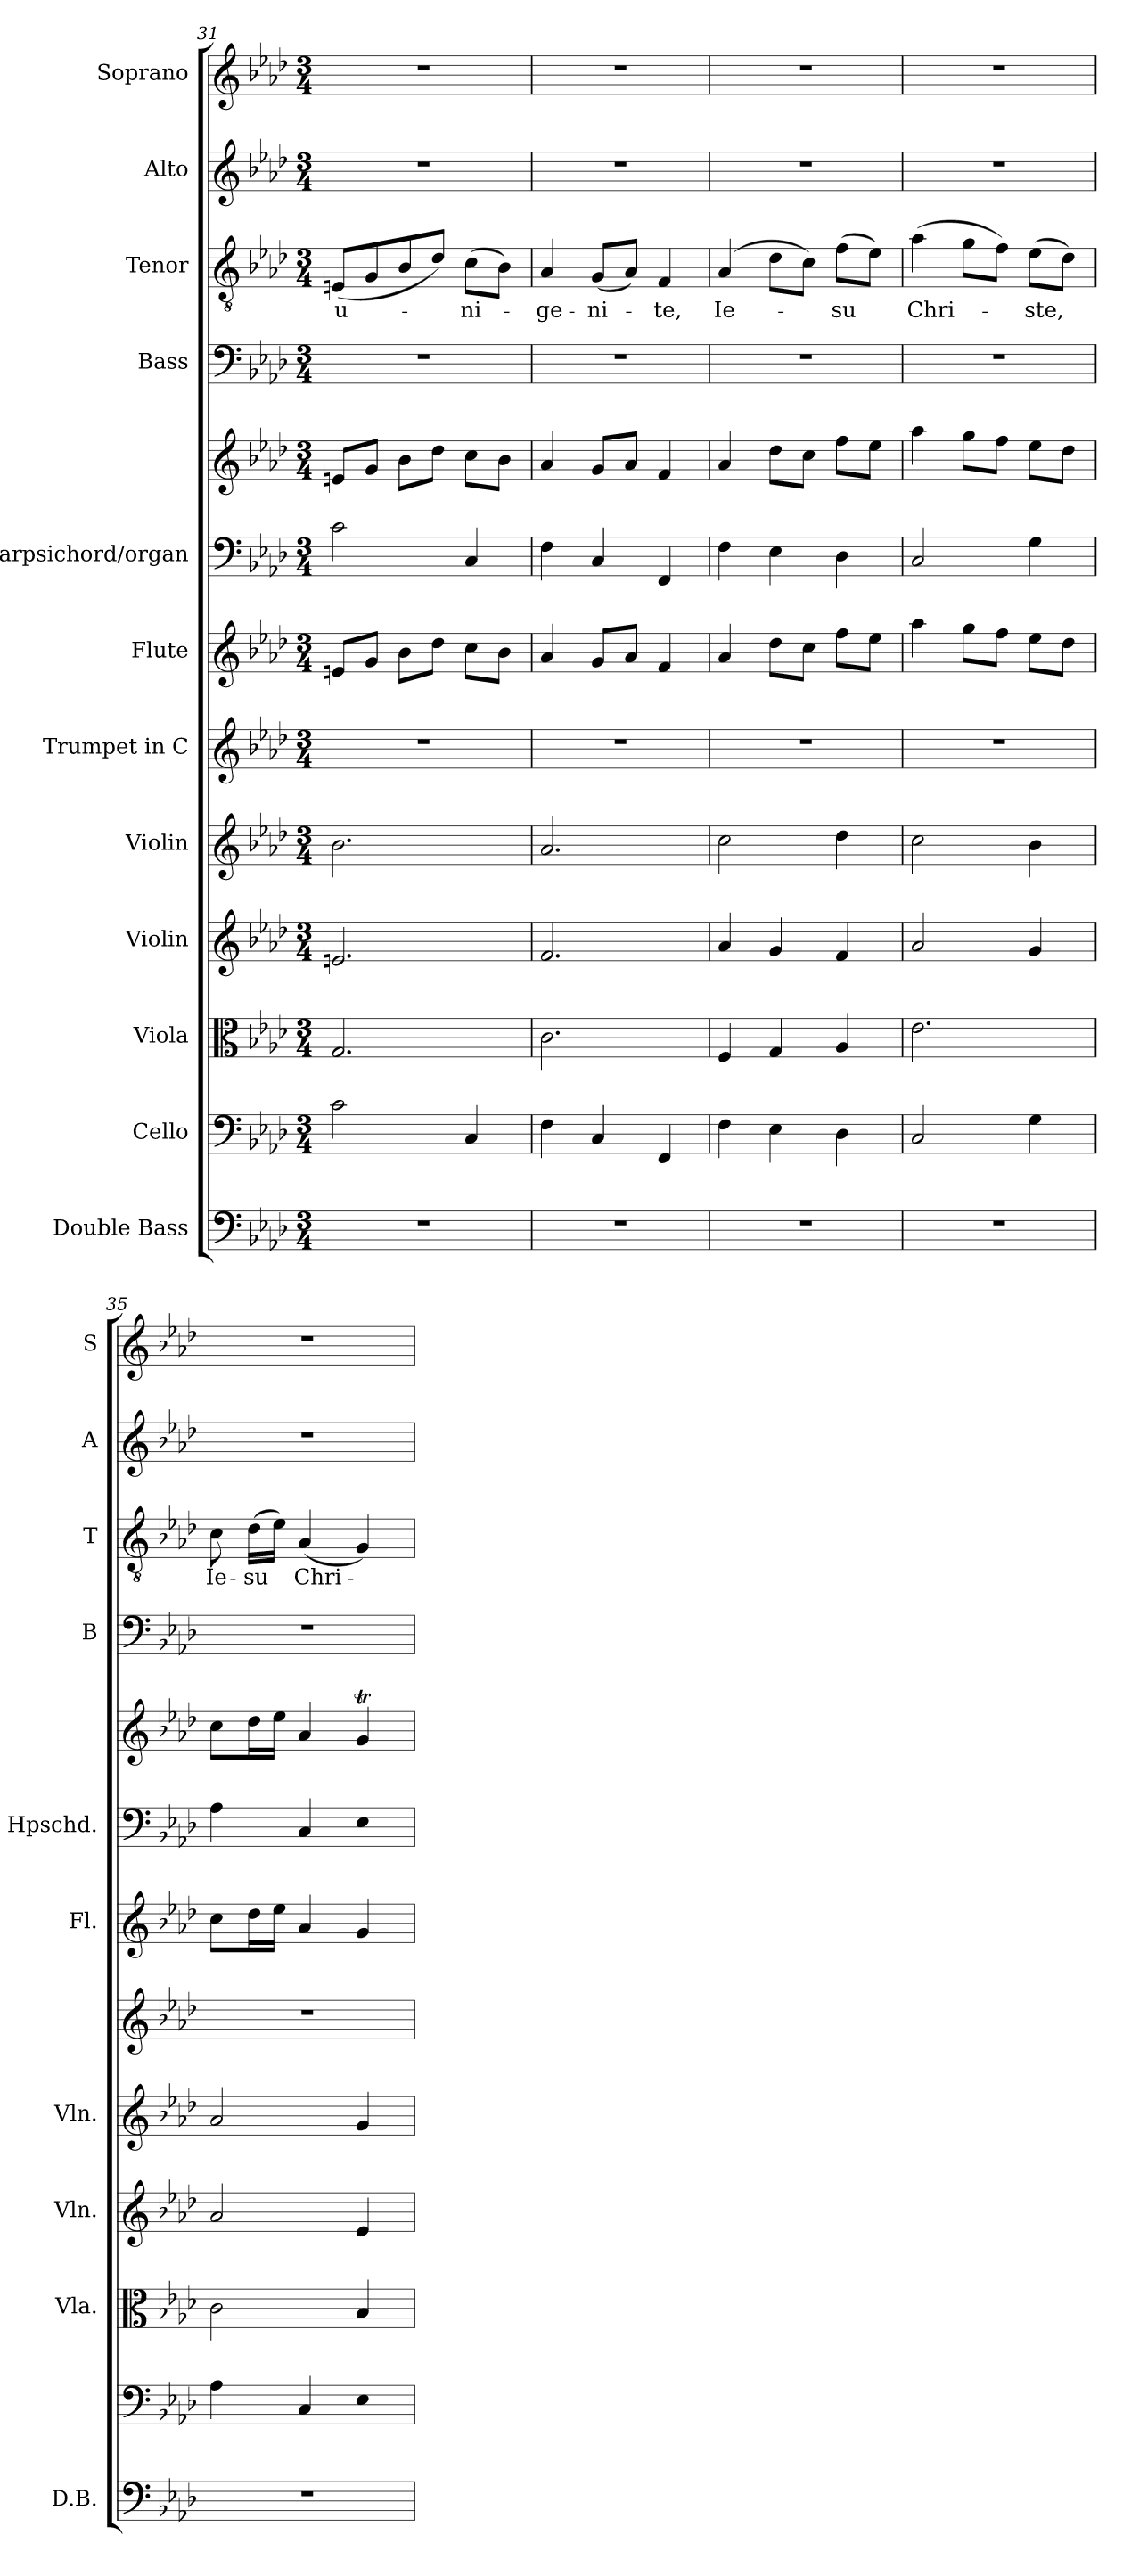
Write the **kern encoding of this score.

**kern	**kern	**kern	**kern	**kern	**kern	**kern	**kern	**kern	**kern	**kern	**text	**kern	**kern
*part12	*part11	*part10	*part9	*part8	*part7	*part6	*part5	*part5	*part4	*part3	*part3	*part2	*part1
*staff13	*staff12	*staff11	*staff10	*staff9	*staff8	*staff7	*staff6	*staff5	*staff4	*staff3	*staff3	*staff2	*staff1
*I"Double Bass	*I"Cello	*I"Viola	*I"Violin	*I"Violin	*I"Trumpet in C	*I"Flute	*I"Harpsichord/organ	*	*I"Bass	*I"Tenor	*	*I"Alto	*I"Soprano
*I'D.B.	*	*I'Vla.	*I'Vln.	*I'Vln.	*	*I'Fl.	*I'Hpschd.	*	*I'B	*I'T	*	*I'A	*I'S
*clefF4	*clefF4	*clefC3	*clefG2	*clefG2	*clefG2	*clefG2	*clefF4	*clefG2	*clefF4	*clefGv2	*	*clefG2	*clefG2
*ITrd7c12	*	*	*	*	*	*	*	*	*	*	*	*	*
*k[b-e-a-d-]	*k[b-e-a-d-]	*k[b-e-a-d-]	*k[b-e-a-d-]	*k[b-e-a-d-]	*k[b-e-a-d-]	*k[b-e-a-d-]	*k[b-e-a-d-]	*k[b-e-a-d-]	*k[b-e-a-d-]	*k[b-e-a-d-]	*	*k[b-e-a-d-]	*k[b-e-a-d-]
*f:	*f:	*f:	*f:	*f:	*f:	*f:	*f:	*f:	*f:	*f:	*	*f:	*f:
*M3/4	*M3/4	*M3/4	*M3/4	*M3/4	*M3/4	*M3/4	*M3/4	*M3/4	*M3/4	*M3/4	*	*M3/4	*M3/4
=31	=31	=31	=31	=31	=31	=31	=31	=31	=31	=31	=31	=31	=31
!	!	!	!	!	!	!	!	!	!	!	!LO:LY:b	!	!
2.r	2c\	2.G/	2.en/	2.b-\	2.r	8en/L	2c\	8en/L	2.r	(<8En/L	u-	2.r	2.r
.	.	.	.	.	.	8g/J	.	8g/J	.	8G/	.	.	.
.	.	.	.	.	.	8b-\L	.	8b-\L	.	8B-/	.	.	.
.	.	.	.	.	.	8dd-\J	.	8dd-\J	.	8d-/J)	.	.	.
!	!	!	!	!	!	!	!	!	!	!	!LO:LY:b	!	!
.	4C/	.	.	.	.	8cc\L	4C/	8cc\L	.	(>8c\L	-ni-	.	.
.	.	.	.	.	.	8b-\J	.	8b-\J	.	8B-\J)	.	.	.
=32	=32	=32	=32	=32	=32	=32	=32	=32	=32	=32	=32	=32	=32
!	!	!	!	!	!	!	!	!	!	!	!LO:LY:b	!	!
2.r	4F\	2.c\	2.f/	2.a-/	2.r	4a-/	4F\	4a-/	2.r	4A-/	-ge-	2.r	2.r
!	!	!	!	!	!	!	!	!	!	!	!LO:LY:b	!	!
.	4C/	.	.	.	.	8g/L	4C/	8g/L	.	(<8G/L	-ni-	.	.
.	.	.	.	.	.	8a-/J	.	8a-/J	.	8A-/J)	.	.	.
!	!	!	!	!	!	!	!	!	!	!	!LO:LY:b	!	!
.	4FF/	.	.	.	.	4f/	4FF/	4f/	.	4F/	-te,	.	.
=33	=33	=33	=33	=33	=33	=33	=33	=33	=33	=33	=33	=33	=33
!	!	!	!	!	!	!	!	!	!	!	!LO:LY:b	!	!
2.r	4F\	4F/	4a-/	2cc\	2.r	4a-/	4F\	4a-/	2.r	(4A-/	Ie-	2.r	2.r
.	4E-\	4G/	4g/	.	.	8dd-\L	4E-\	8dd-\L	.	8d-\L	.	.	.
.	.	.	.	.	.	8cc\J	.	8cc\J	.	8c\J)	.	.	.
!	!	!	!	!	!	!	!	!	!	!	!LO:LY:b	!	!
.	4D-\	4A-/	4f/	4dd-\	.	8ff\L	4D-\	8ff\L	.	(>8f\L	-su	.	.
.	.	.	.	.	.	8ee-\J	.	8ee-\J	.	8e-\J)	.	.	.
=34	=34	=34	=34	=34	=34	=34	=34	=34	=34	=34	=34	=34	=34
!	!	!	!	!	!	!	!	!	!	!	!LO:LY:b	!	!
2.r	2C/	2.e-\	2a-/	2cc\	2.r	4aa-\	2C/	4aa-\	2.r	(>4a-\	Chri-	2.r	2.r
.	.	.	.	.	.	8gg\L	.	8gg\L	.	8g\L	.	.	.
.	.	.	.	.	.	8ff\J	.	8ff\J	.	8f\J)	.	.	.
!	!	!	!	!	!	!	!	!	!	!	!LO:LY:b	!	!
.	4G\	.	4g/	4b-\	.	8ee-\L	4G\	8ee-\L	.	(>8e-\L	-ste,	.	.
.	.	.	.	.	.	8dd-\J	.	8dd-\J	.	8d-\J)	.	.	.
=35	=35	=35	=35	=35	=35	=35	=35	=35	=35	=35	=35	=35	=35
!	!	!	!	!	!	!	!	!	!	!	!LO:LY:b	!	!
2.r	4A-\	2c\	2a-/	2a-/	2.r	8cc\L	4A-\	8cc\L	2.r	8c\	Ie-	2.r	2.r
!	!	!	!	!	!	!	!	!	!	!	!LO:LY:b	!	!
.	.	.	.	.	.	16dd-\L	.	16dd-\L	.	(>16d-\LL	-su	.	.
.	.	.	.	.	.	16ee-\JJ	.	16ee-\JJ	.	16e-\JJ)	.	.	.
!	!	!	!	!	!	!	!	!	!	!	!LO:LY:b	!	!
.	4C/	.	.	.	.	4a-/	4C/	4a-/	.	(<4A-/	Chri-	.	.
.	4E-\	4B-/	4e-/	4g/	.	4g/	4E-\	4gt/	.	4G/)	.	.	.
=	=	=	=	=	=	=	=	=	=	=	=	=	=
*-	*-	*-	*-	*-	*-	*-	*-	*-	*-	*-	*-	*-	*-
